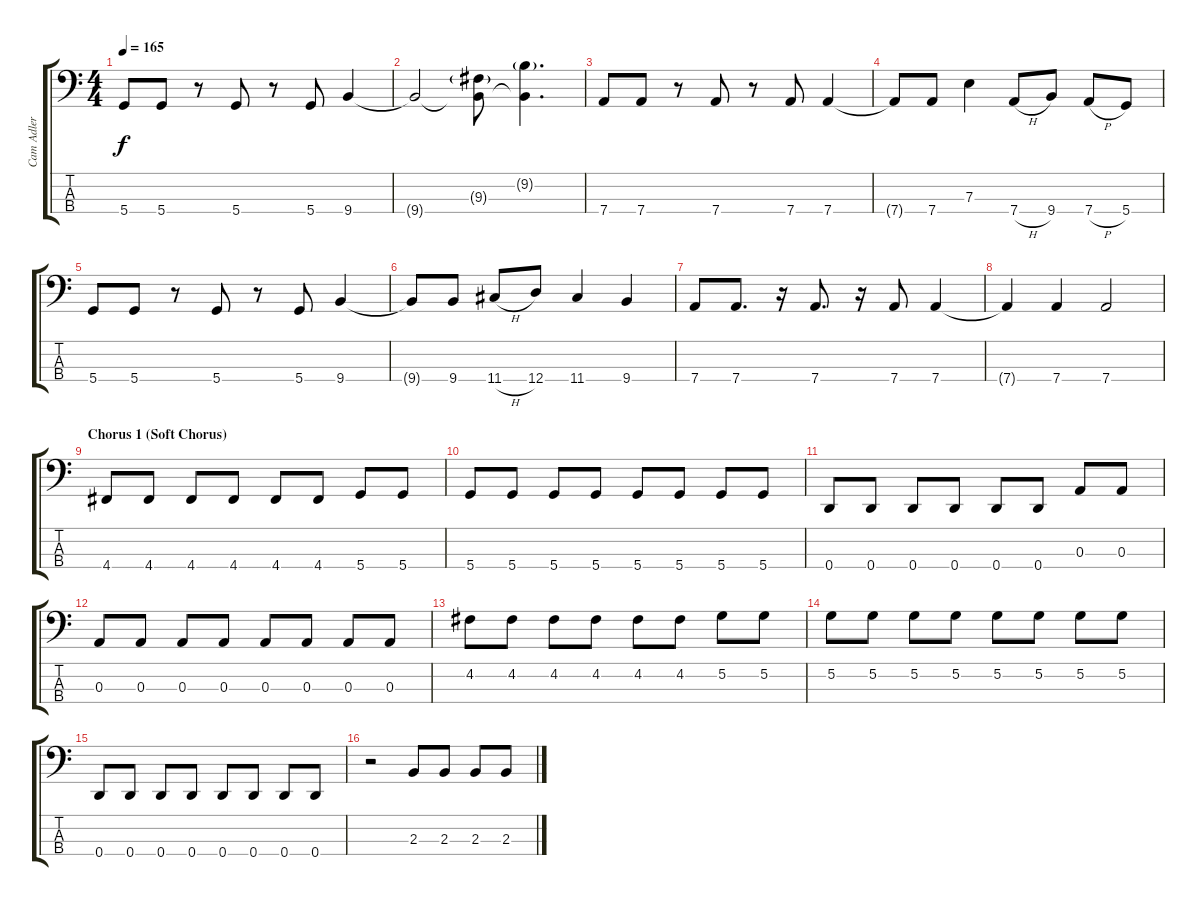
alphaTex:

\track ("Cam Adler" "Cam Adler") {instrument electricbassfinger}
\staff {score tabs}
\tuning (G2 D2 A1 D1) {hide}
\ts (4 4)
\tempo 165
\clef f4
\ks c
5.4.8{dy f} 5.4.8 r.8 5.4.8 r.8 5.4.8 9.4.4 |
9.4{t}.2 (9.3{g} 9.4{t}).8 (9.2{g} 9.4{t}).4{d} |
7.4.8 7.4.8 r.8 7.4.8 r.8 7.4.8 7.4.4 |
7.4{t}.8 7.4.8 7.3.4 7.4{h}.8 9.4.8 7.4{h}.8 5.4.8 |
5.4.8 5.4.8 r.8 5.4.8 r.8 5.4.8 9.4.4 |
9.4{t}.8 9.4.8 11.4{h}.8 12.4.8 11.4.4 9.4.4 |
7.4.8 7.4.8{d} r.16 7.4.8{d} r.16 7.4.8 7.4.4 |
7.4{t}.4 7.4.4 7.4.2 |
\section ("" "Chorus 1 (Soft Chorus)")
4.4.8 4.4.8 4.4.8 4.4.8 4.4.8 4.4.8 5.4.8 5.4.8 |
5.4.8 5.4.8 5.4.8 5.4.8 5.4.8 5.4.8 5.4.8 5.4.8 |
0.4.8 0.4.8 0.4.8 0.4.8 0.4.8 0.4.8 0.3.8 0.3.8 |
0.3.8 0.3.8 0.3.8 0.3.8 0.3.8 0.3.8 0.3.8 0.3.8 |
4.2.8 4.2.8 4.2.8 4.2.8 4.2.8 4.2.8 5.2.8 5.2.8 |
5.2.8 5.2.8 5.2.8 5.2.8 5.2.8 5.2.8 5.2.8 5.2.8 |
0.4.8 0.4.8 0.4.8 0.4.8 0.4.8 0.4.8 0.4.8 0.4.8 |
r.2 2.3.8 2.3.8 2.3.8 2.3.8
